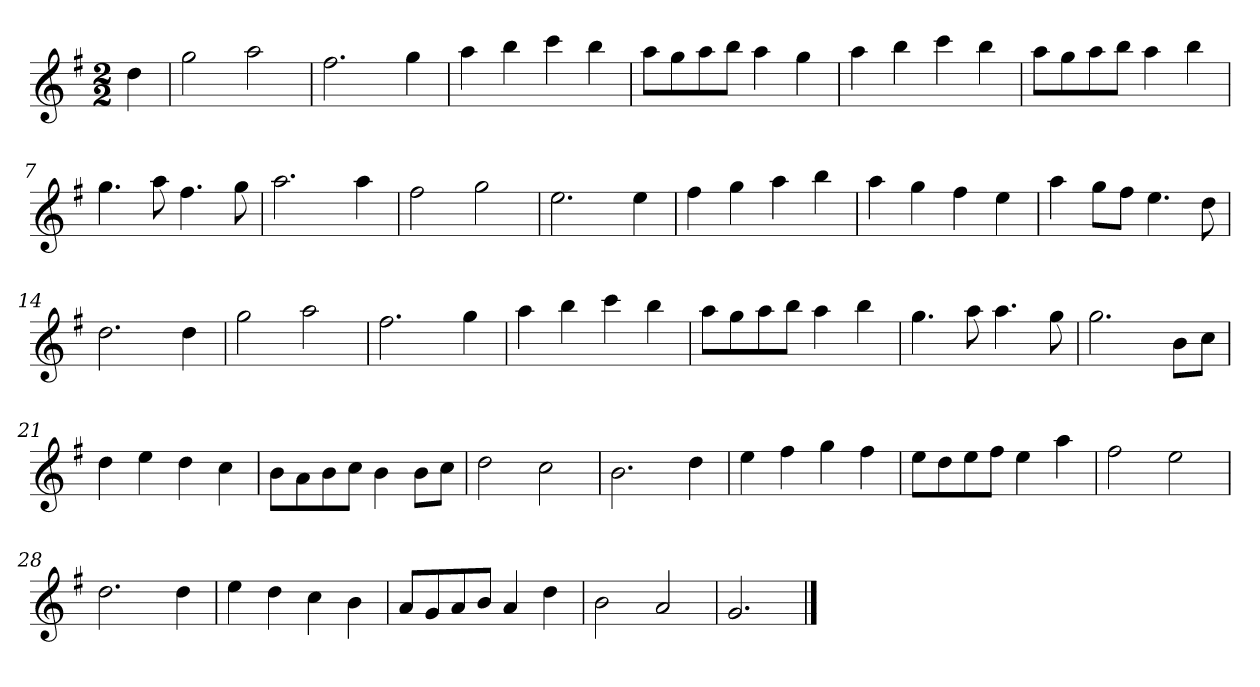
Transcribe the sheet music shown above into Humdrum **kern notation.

**kern
*part1
*staff1
*k[f#]
*M2/2
*MM120
=
4dd
=1
2gg
2aa
=2
2.ff#
4gg
=3
4aa
4bb
4ccc
4bb
=4
8aaL
8gg
8aa
8bbJ
4aa
4gg
=5
4aa
4bb
4ccc
4bb
=6
8aaL
8gg
8aa
8bbJ
4aa
4bb
=7
4.gg
8aa
4.ff#
8gg
=8
2.aa
4aa
=9
2ff#
2gg
=10
2.ee
4ee
=11
4ff#
4gg
4aa
4bb
=12
4aa
4gg
4ff#
4ee
=13
4aa
8ggL
8ff#J
4.ee
8dd
=14
2.dd
4dd
=15
2gg
2aa
=16
2.ff#
4gg
=17
4aa
4bb
4ccc
4bb
=18
8aaL
8gg
8aa
8bbJ
4aa
4bb
=19
4.gg
8aa
4.aa
8gg
=20
2.gg
8bL
8ccJ
=21
4dd
4ee
4dd
4cc
=22
8bL
8a
8b
8ccJ
4b
8bL
8ccJ
=23
2dd
2cc
=24
2.b
4dd
=25
4ee
4ff#
4gg
4ff#
=26
8eeL
8dd
8ee
8ff#J
4ee
4aa
=27
2ff#
2ee
=28
2.dd
4dd
=29
4ee
4dd
4cc
4b
=30
8aL
8g
8a
8bJ
4a
4dd
=31
2b
2a
=32
2.g
==
*-
